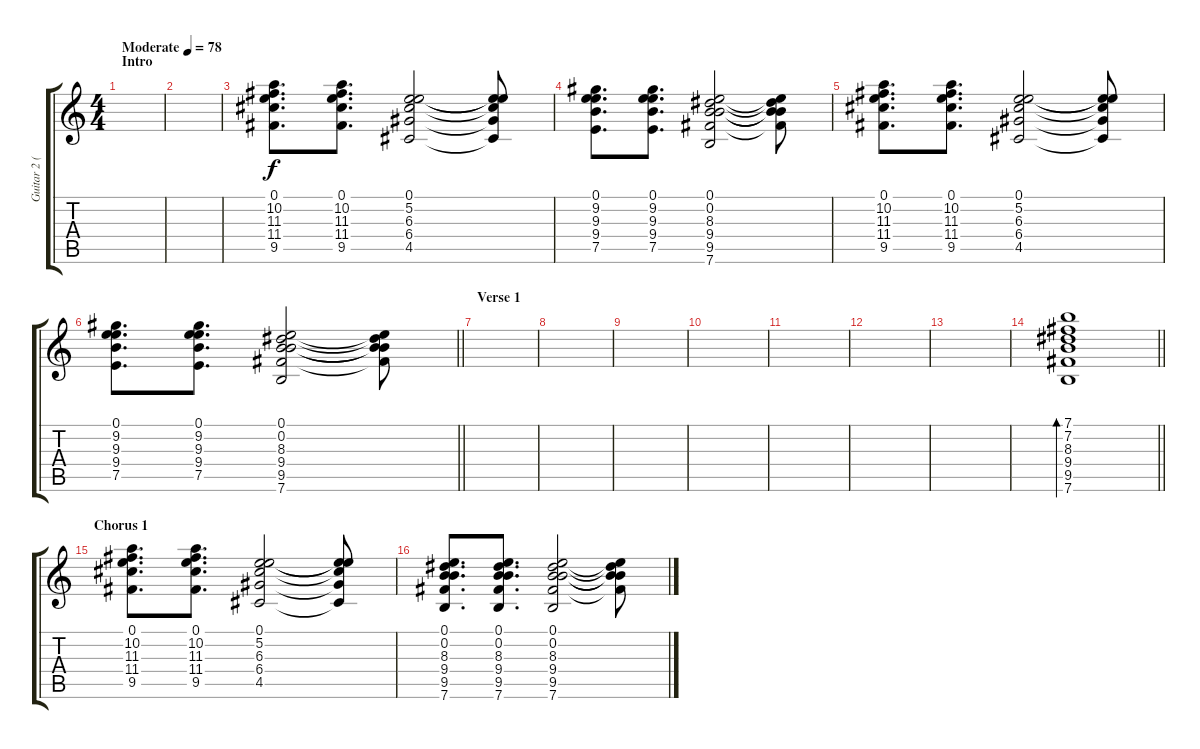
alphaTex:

\track ("Guitar 2 (Simon Triebel)" "Guitar 2 (") {instrument distortionguitar}
\staff {score tabs}
\tuning (E4 B3 G3 D3 A2 E2) {hide}
\ts (4 4)
\section ("" "Intro")
\tempo (78 "Moderate")
\clef g2
\ks c
|
|
(0.1 10.2 11.3 11.4 9.5).8{d} (0.1 10.2 11.3 11.4 9.5).8{d} (0.1 5.2 6.3 6.4 4.5).2 (0.1{t} 5.2{t} 6.3{t} 6.4{t} 4.5{t}).8 |
(0.1 9.2 9.3 9.4 7.5).8{d} (0.1 9.2 9.3 9.4 7.5).8{d} (0.1 0.2 8.3 9.4 9.5 7.6).2 (0.1{t} 0.2{t} 8.3{t} 9.4{t} 9.5{t}).8 |
(0.1 10.2 11.3 11.4 9.5).8{d} (0.1 10.2 11.3 11.4 9.5).8{d} (0.1 5.2 6.3 6.4 4.5).2 (0.1{t} 5.2{t} 6.3{t} 6.4{t} 4.5{t}).8 |
\barLineRight lightlight
(0.1 9.2 9.3 9.4 7.5).8{d} (0.1 9.2 9.3 9.4 7.5).8{d} (0.1 0.2 8.3 9.4 9.5 7.6).2 (0.1{t} 0.2{t} 8.3{t} 9.4{t} 9.5{t}).8 |
\section ("" "Verse 1")
|
|
|
|
|
|
|
\barLineRight lightlight
(7.1 7.2 8.3 9.4 9.5 7.6).1{bd 120} |
\section ("" "Chorus 1")
(0.1 10.2 11.3 11.4 9.5).8{d} (0.1 10.2 11.3 11.4 9.5).8{d} (0.1 5.2 6.3 6.4 4.5).2 (0.1{t} 5.2{t} 6.3{t} 6.4{t} 4.5{t}).8 |
(0.1 0.2 8.3 9.4 9.5 7.6).8{d} (0.1 0.2 8.3 9.4 9.5 7.6).8{d} (0.1 0.2 8.3 9.4 9.5 7.6).2 (0.1{t} 0.2{t} 8.3{t} 9.4{t} 9.5{t}).8
